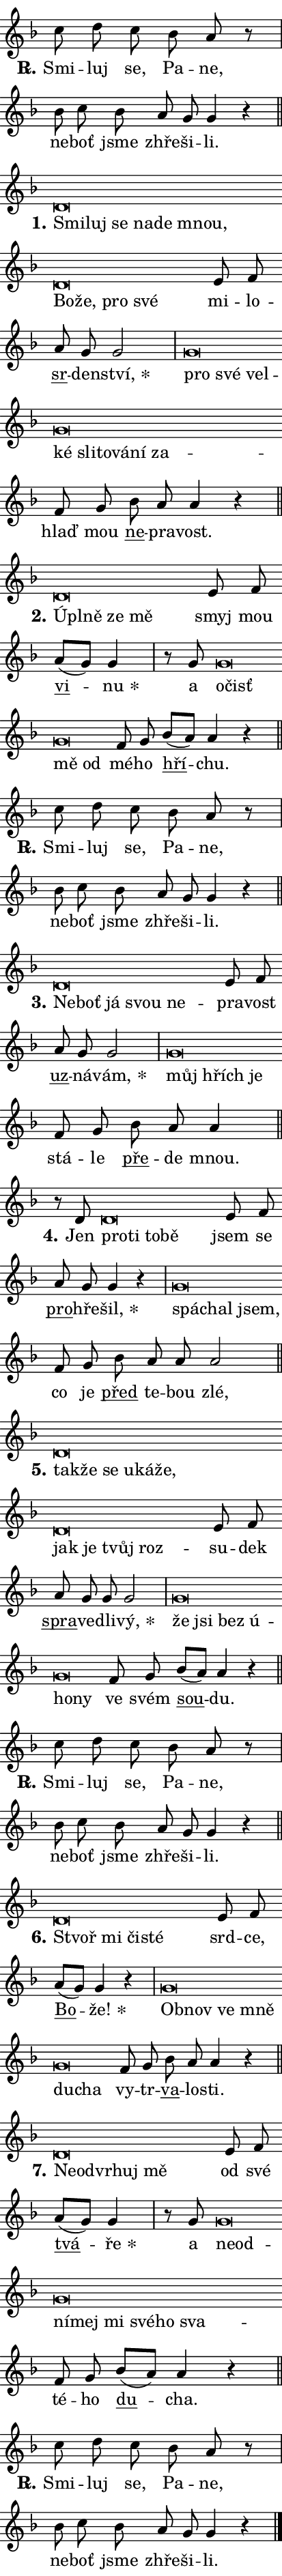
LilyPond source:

\version "2.22.1"
\header { tagline = "" }
\paper {
  indent = 0\cm
  top-margin = 0\cm
  right-margin = 0\cm
  bottom-margin = 0\cm
  left-margin = 0\cm
  paper-width = 7\cm
  page-breaking = #ly:one-page-breaking
  system-system-spacing.basic-distance = #11
  score-system-spacing.basic-distance = #11
  ragged-last = ##f
}


%% Author: Thomas Morley
%% https://lists.gnu.org/archive/html/lilypond-user/2020-05/msg00002.html
#(define (line-position grob)
"Returns position of @var[grob} in current system:
   @code{'start}, if at first time-step
   @code{'end}, if at last time-step
   @code{'middle} otherwise
"
  (let* ((col (ly:item-get-column grob))
         (ln (ly:grob-object col 'left-neighbor))
         (rn (ly:grob-object col 'right-neighbor))
         (col-to-check-left (if (ly:grob? ln) ln col))
         (col-to-check-right (if (ly:grob? rn) rn col))
         (break-dir-left
           (and
             (ly:grob-property col-to-check-left 'non-musical #f)
             (ly:item-break-dir col-to-check-left)))
         (break-dir-right
           (and
             (ly:grob-property col-to-check-right 'non-musical #f)
             (ly:item-break-dir col-to-check-right))))
        (cond ((eqv? 1 break-dir-left) 'start)
              ((eqv? -1 break-dir-right) 'end)
              (else 'middle))))

#(define (tranparent-at-line-position vctor)
  (lambda (grob)
  "Relying on @code{line-position} select the relevant enry from @var{vctor}.
Used to determine transparency,"
    (case (line-position grob)
      ((end) (not (vector-ref vctor 0)))
      ((middle) (not (vector-ref vctor 1)))
      ((start) (not (vector-ref vctor 2))))))

noteHeadBreakVisibility =
#(define-music-function (break-visibility)(vector?)
"Makes @code{NoteHead}s transparent relying on @var{break-visibility}"
#{
  \override NoteHead.transparent =
    #(tranparent-at-line-position break-visibility)
#})

#(define delete-ledgers-for-transparent-note-heads
  (lambda (grob)
    "Reads whether a @code{NoteHead} is transparent.
If so this @code{NoteHead} is removed from @code{'note-heads} from
@var{grob}, which is supposed to be @code{LedgerLineSpanner}.
As a result ledgers are not printed for this @code{NoteHead}"
    (let* ((nhds-array (ly:grob-object grob 'note-heads))
           (nhds-list
             (if (ly:grob-array? nhds-array)
                 (ly:grob-array->list nhds-array)
                 '()))
           ;; Relies on the transparent-property being done before
           ;; Staff.LedgerLineSpanner.after-line-breaking is executed.
           ;; This is fragile ...
           (to-keep
             (remove
               (lambda (nhd)
                 (ly:grob-property nhd 'transparent #f))
               nhds-list)))
      ;; TODO find a better method to iterate over grob-arrays, similiar
      ;; to filter/remove etc for lists
      ;; For now rebuilt from scratch
      (set! (ly:grob-object grob 'note-heads)  '())
      (for-each
        (lambda (nhd)
          (ly:pointer-group-interface::add-grob grob 'note-heads nhd))
        to-keep))))

hideNotes = {
  \noteHeadBreakVisibility #begin-of-line-visible
}
unHideNotes = {
  \noteHeadBreakVisibility #all-visible
}

% work-around for resetting accidentals
% https://lilypond.org/doc/v2.23/Documentation/notation/displaying-rhythms#unmetered-music
cadenzaMeasure = {
  \cadenzaOff
  \partial 1024 s1024
  \cadenzaOn
}

#(define-markup-command (accent layout props text) (markup?)
  "Underline accented syllable"
  (interpret-markup layout props
    #{\markup \override #'(offset . 4.3) \underline { #text }#}))

responsum = \markup \concat {
  "R" \hspace #-1.05 \path #0.1 #'((moveto 0 0.07) (lineto 0.9 0.8)) \hspace #0.05 "."
}

\layout {
    \context {
        \Staff
        \remove "Time_signature_engraver"
        \override LedgerLineSpanner.after-line-breaking = #delete-ledgers-for-transparent-note-heads
    }
    \context {
        \Voice {
            \override NoteHead.output-attributes = #'((class . "notehead"))
            \override Hairpin.height = #0.55
        }
    }
    \context {
        \Lyrics {
            \override StanzaNumber.output-attributes = #'((class . "stanzanumber"))
            \override LyricSpace.minimum-distance = #0.9
            \override LyricText.font-name = #"TeX Gyre Schola"
            \override LyricText.font-size = 1
            \override StanzaNumber.font-name = #"TeX Gyre Schola Bold"
            \override StanzaNumber.font-size = 1
        }
    }
}

% magnetic-lyrics.ily
%
%   written by
%     Jean Abou Samra <jean@abou-samra.fr>
%     Werner Lemberg <wl@gnu.org>
%
%   adapted by
%     Jiri Hon <jiri.hon@gmail.com>
%
% Version 2022-Apr-15

% https://www.mail-archive.com/lilypond-user@gnu.org/msg149350.html

#(define (Left_hyphen_pointer_engraver context)
   "Collect syllable-hyphen-syllable occurrences in lyrics and store
them in properties.  This engraver only looks to the left.  For
example, if the lyrics input is @code{foo -- bar}, it does the
following.

@itemize @bullet
@item
Set the @code{text} property of the @code{LyricHyphen} grob between
@q{foo} and @q{bar} to @code{foo}.

@item
Set the @code{left-hyphen} property of the @code{LyricText} grob with
text @q{foo} to the @code{LyricHyphen} grob between @q{foo} and
@q{bar}.
@end itemize

Use this auxiliary engraver in combination with the
@code{lyric-@/text::@/apply-@/magnetic-@/offset!} hook."
   (let ((hyphen #f)
         (text #f))
     (make-engraver
      (acknowledgers
       ((lyric-syllable-interface engraver grob source-engraver)
        (set! text grob)))
      (end-acknowledgers
       ((lyric-hyphen-interface engraver grob source-engraver)
        ;(when (not (grob::has-interface grob 'lyric-space-interface))
          (set! hyphen grob)));)
      ((stop-translation-timestep engraver)
       (when (and text hyphen)
         (ly:grob-set-object! text 'left-hyphen hyphen))
       (set! text #f)
       (set! hyphen #f)))))

#(define (lyric-text::apply-magnetic-offset! grob)
   "If the space between two syllables is less than the value in
property @code{LyricText@/.details@/.squash-threshold}, move the right
syllable to the left so that it gets concatenated with the left
syllable.

Use this function as a hook for
@code{LyricText@/.after-@/line-@/breaking} if the
@code{Left_@/hyphen_@/pointer_@/engraver} is active."
   (let ((hyphen (ly:grob-object grob 'left-hyphen #f)))
     (when hyphen
       (let ((left-text (ly:spanner-bound hyphen LEFT)))
         (when (grob::has-interface left-text 'lyric-syllable-interface)
           (let* ((common (ly:grob-common-refpoint grob left-text X))
                  (this-x-ext (ly:grob-extent grob common X))
                  (left-x-ext
                   (begin
                     ;; Trigger magnetism for left-text.
                     (ly:grob-property left-text 'after-line-breaking)
                     (ly:grob-extent left-text common X)))
                  ;; `delta` is the gap width between two syllables.
                  (delta (- (interval-start this-x-ext)
                            (interval-end left-x-ext)))
                  (details (ly:grob-property grob 'details))
                  (threshold (assoc-get 'squash-threshold details 0.2)))
             (when (< delta threshold)
               (let* (;; We have to manipulate the input text so that
                      ;; ligatures crossing syllable boundaries are not
                      ;; disabled.  For languages based on the Latin
                      ;; script this is essentially a beautification.
                      ;; However, for non-Western scripts it can be a
                      ;; necessity.
                      (lt (ly:grob-property left-text 'text))
                      (rt (ly:grob-property grob 'text))
                      (is-space (grob::has-interface hyphen 'lyric-space-interface))
                      (space (if is-space " " ""))
                      (space-markup (grob-interpret-markup grob " "))
                      (space-size (interval-length (ly:stencil-extent space-markup X)))
                      (extra-delta (if is-space space-size 0))
                      ;; Append new syllable.
                      (ltrt-space (if (and (string? lt) (string? rt))
                                (string-append lt space rt)
                                (make-concat-markup (list lt space rt))))
                      ;; Right-align `ltrt` to the right side.
                      (ltrt-space-markup (grob-interpret-markup
                               grob
                               (make-translate-markup
                                (cons (interval-length this-x-ext) 0)
                                (make-right-align-markup ltrt-space)))))
                 (begin
                   ;; Don't print `left-text`.
                   (ly:grob-set-property! left-text 'stencil #f)
                   ;; Set text and stencil (which holds all collected
                   ;; syllables so far) and shift it to the left.
                   (ly:grob-set-property! grob 'text ltrt-space)
                   (ly:grob-set-property! grob 'stencil ltrt-space-markup)
                   (ly:grob-translate-axis! grob (- (- delta extra-delta)) X))))))))))


#(define (lyric-hyphen::displace-bounds-first grob)
   ;; Make very sure this callback isn't triggered too early.
   (let ((left (ly:spanner-bound grob LEFT))
         (right (ly:spanner-bound grob RIGHT)))
     (ly:grob-property left 'after-line-breaking)
     (ly:grob-property right 'after-line-breaking)
     (ly:lyric-hyphen::print grob)))

squashThreshold = #0.4

\layout {
  \context {
    \Lyrics
    \consists #Left_hyphen_pointer_engraver
    \override LyricText.after-line-breaking =
      #lyric-text::apply-magnetic-offset!
    \override LyricHyphen.stencil = #lyric-hyphen::displace-bounds-first
    \override LyricText.details.squash-threshold = \squashThreshold
    \override LyricHyphen.minimum-distance = 0
    \override LyricHyphen.minimum-length = \squashThreshold
  }
}

squash = \override LyricText.details.squash-threshold = 9999
unSquash = \override LyricText.details.squash-threshold = \squashThreshold

left = \override LyricText.self-alignment-X = #LEFT
unLeft = \revert LyricText.self-alignment-X

starOffset = #(lambda (grob) 
                (let ((x_offset (ly:self-alignment-interface::aligned-on-x-parent grob)))
                  (if (= x_offset 0) 0 (+ x_offset 1.2))))

star = #(define-music-function (syllable)(string?)
"Append star separator at the end of a syllable"
#{
  \once \override LyricText.X-offset = #starOffset
  \lyricmode { \markup {
    #syllable
    \override #'((font-name . "TeX Gyre Schola Bold")) \hspace #0.2 \lower #0.65 \larger "*"
  } }
#})

starAccent = #(define-music-function (syllable)(string?)
"Append star separator at the end of a syllable and make accent"
#{
  \once \override LyricText.X-offset = #starOffset
  \lyricmode { \markup {
    \accent #syllable
    \override #'((font-name . "TeX Gyre Schola Bold")) \hspace #0.2 \lower #0.65 \larger "*"
  } }
#})

breath = #(define-music-function (syllable)(string?)
"Append breathing indicator at the end of a syllable"
#{
  \lyricmode { \markup { #syllable "+" } }
#})

optionalBreath = #(define-music-function (syllable)(string?)
"Append optional breathing indicator at the end of a syllable"
#{
  \lyricmode { \markup { #syllable "(+)" } }
#})


\score {
    <<
        \new Voice = "melody" { \cadenzaOn \key f \major \relative { c''8 d c bes a r \cadenzaMeasure \bar "|" bes c bes \bar "" a g g4 r \cadenzaMeasure \bar "||" \break }
\relative { d'\breve*1/16 \hideNotes \breve*1/16 \bar "" \breve*1/16 \bar "" \breve*1/16 \bar "" \breve*1/16 \bar "" \breve*1/16 \bar "" \breve*1/16 \bar "" \breve*1/16 \bar "" \breve*1/16 \breve*1/16 \bar "" \unHideNotes e8 f \bar "" a g g2 \cadenzaMeasure \bar "|" g\breve*1/16 \hideNotes \breve*1/16 \bar "" \breve*1/16 \bar "" \breve*1/16 \bar "" \breve*1/16 \bar "" \breve*1/16 \bar "" \breve*1/16 \bar "" \breve*1/16 \breve*1/16 \bar "" \unHideNotes f8 g \bar "" bes a a4 r \cadenzaMeasure \bar "||" \break }
\relative { d'\breve*1/16 \hideNotes \breve*1/16 \bar "" \breve*1/16 \breve*1/16 \bar "" \unHideNotes e8 f \bar "" a[( g)] g4 \cadenzaMeasure \bar "|" r8 g8 g\breve*1/16 \hideNotes \breve*1/16 \bar "" \breve*1/16 \breve*1/16 \bar "" \unHideNotes f8 g \bar "" bes[( a)] a4 r \cadenzaMeasure \bar "||" \break }
\relative { c''8 d c bes a r \cadenzaMeasure \bar "|" bes c bes \bar "" a g g4 r \cadenzaMeasure \bar "||" \break }
\relative { d'\breve*1/16 \hideNotes \breve*1/16 \bar "" \breve*1/16 \bar "" \breve*1/16 \breve*1/16 \bar "" \unHideNotes e8 f \bar "" a g g2 \cadenzaMeasure \bar "|" g\breve*1/16 \hideNotes \breve*1/16 \breve*1/16 \bar "" \unHideNotes f8 g \bar "" bes a a4 \cadenzaMeasure \bar "||" \break }
\relative { r8 d'8 d\breve*1/16 \hideNotes \breve*1/16 \bar "" \breve*1/16 \breve*1/16 \bar "" \unHideNotes e8 f \bar "" a g g4 r \cadenzaMeasure \bar "|" g\breve*1/16 \hideNotes \breve*1/16 \breve*1/16 \bar "" \unHideNotes f8 g \bar "" bes a a a2 \cadenzaMeasure \bar "||" \break }
\relative { d'\breve*1/16 \hideNotes \breve*1/16 \bar "" \breve*1/16 \bar "" \breve*1/16 \bar "" \breve*1/16 \bar "" \breve*1/16 \bar "" \breve*1/16 \bar "" \breve*1/16 \bar "" \breve*1/16 \breve*1/16 \bar "" \unHideNotes e8 f \bar "" a g g g2 \cadenzaMeasure \bar "|" g\breve*1/16 \hideNotes \breve*1/16 \bar "" \breve*1/16 \bar "" \breve*1/16 \bar "" \breve*1/16 \breve*1/16 \bar "" \unHideNotes f8 g \bar "" bes[( a)] a4 r \cadenzaMeasure \bar "||" \break }
\relative { c''8 d c bes a r \cadenzaMeasure \bar "|" bes c bes \bar "" a g g4 r \cadenzaMeasure \bar "||" \break }
\relative { d'\breve*1/16 \hideNotes \breve*1/16 \bar "" \breve*1/16 \breve*1/16 \bar "" \unHideNotes e8 f \bar "" a[( g)] g4 r \cadenzaMeasure \bar "|" g\breve*1/16 \hideNotes \breve*1/16 \bar "" \breve*1/16 \bar "" \breve*1/16 \bar "" \breve*1/16 \breve*1/16 \bar "" \unHideNotes f8 g \bar "" bes a a4 r \cadenzaMeasure \bar "||" \break }
\relative { d'\breve*1/16 \hideNotes \breve*1/16 \bar "" \breve*1/16 \bar "" \breve*1/16 \breve*1/16 \bar "" \unHideNotes e8 f \bar "" a[( g)] g4 \cadenzaMeasure \bar "|" r8 g8 g\breve*1/16 \hideNotes \breve*1/16 \bar "" \breve*1/16 \bar "" \breve*1/16 \bar "" \breve*1/16 \bar "" \breve*1/16 \bar "" \breve*1/16 \breve*1/16 \bar "" \unHideNotes f8 g \bar "" bes[( a)] a4 r \cadenzaMeasure \bar "||" \break }
\relative { c''8 d c bes a r \cadenzaMeasure \bar "|" bes c bes \bar "" a g g4 r \cadenzaMeasure \bar "||" \break } \bar "|." }
        \new Lyrics \lyricsto "melody" { \lyricmode { \set stanza = \responsum
Smi -- luj se, Pa -- ne, ne -- boť jsme zhře -- ši -- li.
\set stanza = "1."
\left Smi -- \squash luj se na -- de mnou, Bo -- že, pro své \unLeft \unSquash mi -- lo -- \markup \accent sr -- den -- \star ství, \left pro \squash své vel -- ké sli -- to -- vá -- ní za -- \unLeft \unSquash hlaď mou \markup \accent ne -- pra -- vost.
\set stanza = "2."
\left Úpl -- \squash ně ze mě \unLeft \unSquash smyj mou \markup \accent vi -- \star nu a \left o -- \squash čisť mě od \unLeft \unSquash mé -- ho \markup \accent hří -- chu.
\set stanza = \responsum
Smi -- luj se, Pa -- ne, ne -- boť jsme zhře -- ši -- li.
\set stanza = "3."
\left Ne -- \squash boť já svou ne -- \unLeft \unSquash pra -- vost \markup \accent uz -- ná -- \star vám, \left můj \squash hřích je \unLeft \unSquash stá -- le \markup \accent pře -- de mnou.
\set stanza = "4."
Jen \left pro -- \squash ti to -- bě \unLeft \unSquash jsem se \markup \accent pro -- hře -- \star šil, \left spá -- \squash chal jsem, \unLeft \unSquash co je \markup \accent před te -- bou zlé,
\set stanza = "5."
\left tak -- \squash že se u -- ká -- že, jak je tvůj roz -- \unLeft \unSquash su -- dek \markup \accent spra -- ve -- dli -- \star vý, \left že \squash jsi bez ú -- ho -- ny \unLeft \unSquash ve svém \markup \accent sou -- du.
\set stanza = \responsum
Smi -- luj se, Pa -- ne, ne -- boť jsme zhře -- ši -- li.
\set stanza = "6."
\left Stvoř \squash mi či -- sté \unLeft \unSquash srd -- ce, \markup \accent Bo -- \star že! \left Ob -- \squash nov ve mně du -- cha \unLeft \unSquash vy -- tr -- \markup \accent va -- lo -- sti.
\set stanza = "7."
\left Ne -- \squash od -- vr -- huj mě \unLeft \unSquash od své \markup \accent tvá -- \star ře a \left ne -- \squash od -- ní -- mej mi své -- ho sva -- \unLeft \unSquash té -- ho \markup \accent du -- cha.
\set stanza = \responsum
Smi -- luj se, Pa -- ne, ne -- boť jsme zhře -- ši -- li. } }
    >>
    \layout {}
}
